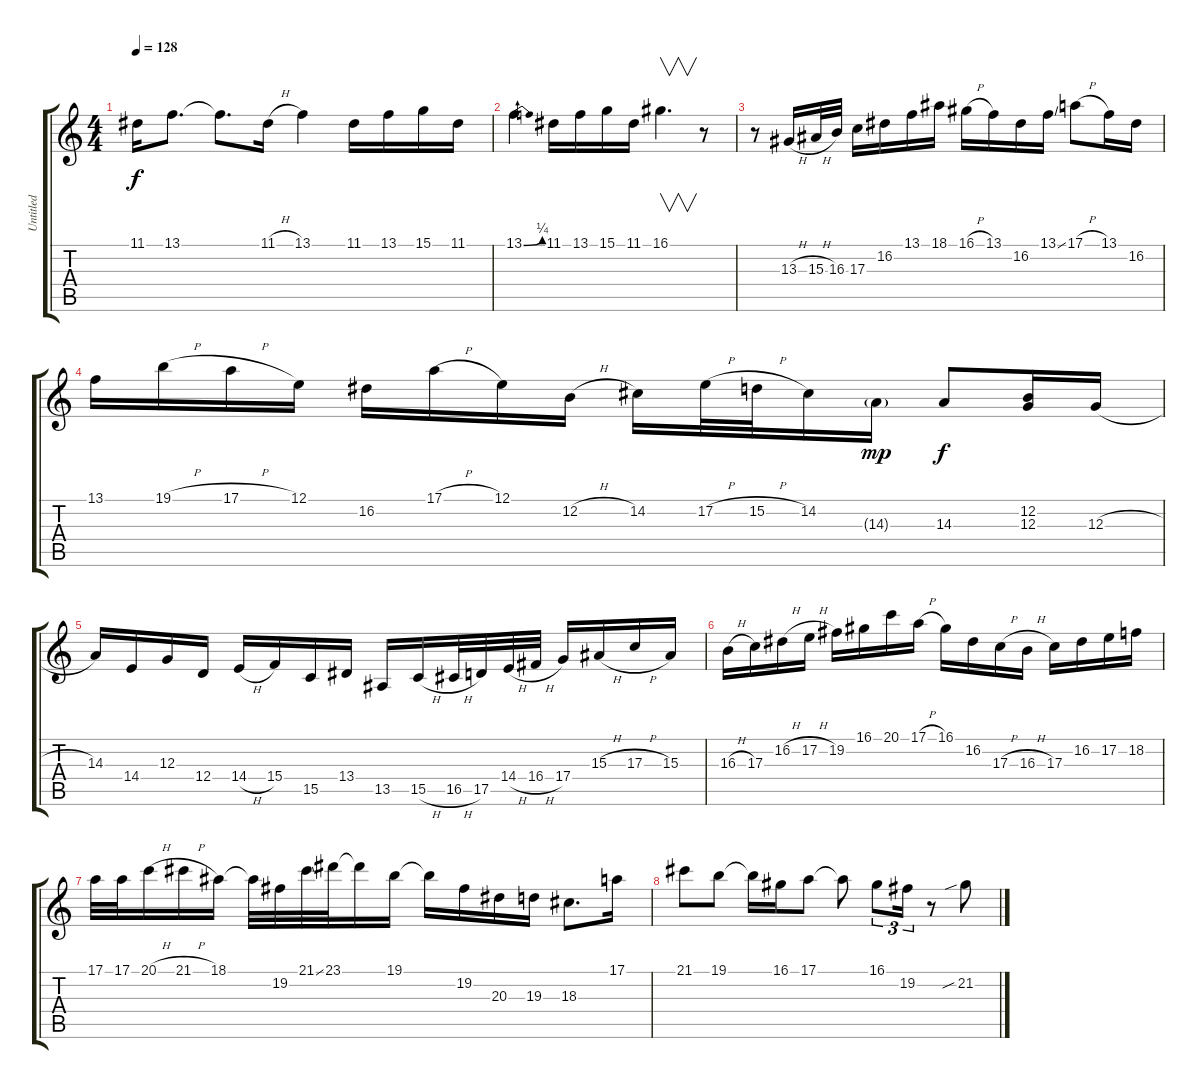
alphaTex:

\track ("Untitled" "Untitled") {instrument tenorsax}
\staff {score tabs}
\tuning (E4 B3 G3 D3 A2 E2) {hide}
\ts (4 4)
\tempo 128
\clef g2
\ks c
11.1.16{dy f} 13.1.8{d} 13.1{t}.8{d} 11.1{h}.16 13.1.4 11.1.16 13.1.16 15.1.16 11.1.16 |
13.1{be (bend 0 0 60 1)}.4 11.1.16 13.1.16 15.1.16 11.1.16 16.1.4{v d} r.8 |
r.8 13.3{h}.16 15.3{h}.32 16.3.32 17.3.16 16.2.16 13.1.16 18.1.16 16.1{h}.16 13.1.16 16.2.16 13.1{ss}.16 17.1{h}.8 13.1.16 16.2.16 |
13.1.16 19.1{h}.16 17.1{h}.16 12.1.16 16.2.16 17.1{h}.16 12.1.16 12.2{h}.16 14.2.16 17.2{h}.32 15.2{h}.32 14.2.16 14.3{g}.16{dy mp} 14.3.8{dy f} (12.2 12.3).16 12.3{h}.16 |
14.3.16 14.4.16 12.3.16 12.4.16 14.4{h}.16 15.4.16 15.5.16 13.4.16 13.5.16 15.5{h}.16 16.5{h}.32 17.5.32 14.4{h}.32 16.4{h}.32 17.4.16 15.3{h}.16 17.3{h}.16 15.3.16 |
16.3{h}.16 17.3.16 16.2{h}.16 17.2{h}.16 19.2.16 16.1.16 20.1.16 17.1{h}.16 16.1.16 16.2.16 17.3{h}.16 16.3{h}.16 17.3.16 16.2.16 17.2.16 18.2.16 |
17.1.32 17.1.32 20.1{h}.16 21.1{h}.16 18.1.16 18.1{t}.32 19.2.32 21.1{ss}.32 23.1.32 23.1{t}.16 19.1.16 19.1{t}.16 19.2.16 20.3.16 19.3.16 18.3.8{d} 17.1.16 |
21.1.8 19.1.8 19.1{t}.16 16.1.16 17.1.8 17.1{t}.8 16.1.8{tu (3 2)} 19.2.16{tu (3 2)} r.8 21.2{sib}.8
